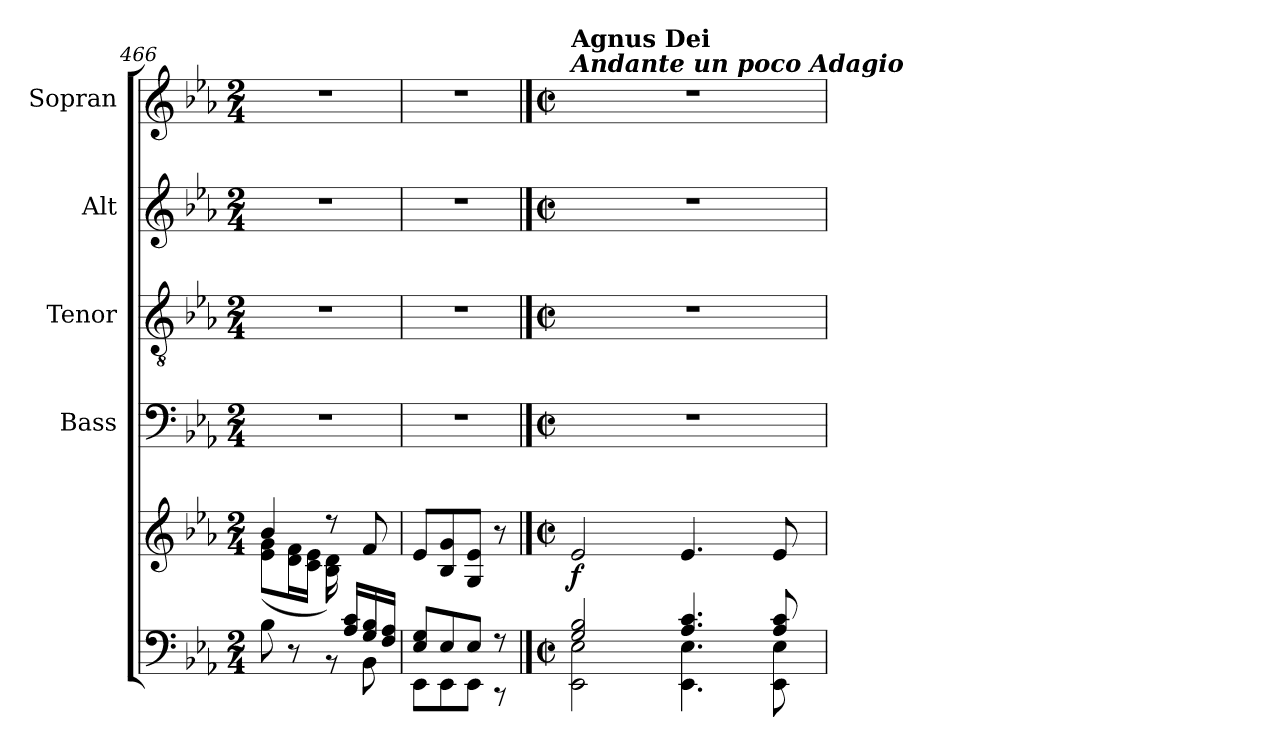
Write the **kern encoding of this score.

**kern	**kern	**dynam	**kern	**kern	**kern	**kern
*part5	*part5	*part5	*part4	*part3	*part2	*part1
*staff6	*staff5	*staff5/6	*staff4	*staff3	*staff2	*staff1
*	*	*	*I"Bass	*I"Tenor	*I"Alt	*I"Sopran
*	*	*	*I'B.	*I'T.	*I'A.	*I'S.
*clefF4	*clefG2	*	*clefF4	*clefGv2	*clefG2	*clefG2
*k[b-e-a-]	*k[b-e-a-]	*	*k[b-e-a-]	*k[b-e-a-]	*k[b-e-a-]	*k[b-e-a-]
*E-:	*E-:	*	*E-:	*E-:	*E-:	*E-:
*M2/4	*M2/4	*	*M2/4	*M2/4	*M2/4	*M2/4
=466	=466	=466	=466	=466	=466	=466
*^	*^	*	*	*	*	*
4ryy	8B-\	4b-/	(<8e-\ 8g\L	.	2r	2r	2r	2r
.	8r	.	16d\ 16f\L	.	.	.	.	.
.	.	.	16c\ 16e-\JJ	.	.	.	.	.
16ryy	8r	8r	16B-\ 16d\)	.	.	.	.	.
16A-/ 16c/LL	.	.	8.ryy	.	.	.	.	.
16G/ 16B-/	8BB-\	8f/	.	.	.	.	.	.
16F/ 16A-/JJ	.	.	.	.	.	.	.	.
*	*	*v	*v	*	*	*	*	*
=467	=467	=467	=467	=467	=467	=467	=467
8E-/ 8G/L	8EE-\L	8e-/L	.	2r	2r	2r	2r
8E-/	8EE-\	8B-/ 8g/	.	.	.	.	.
8E-/J	8EE-\J	8G/ 8e-/J	.	.	.	.	.
8r	8r	8r	.	.	.	.	.
!!LO:LB:g=z
==468	==468	==468	==468	==468	==468	==468	==468
*M2/2	*	*M2/2	*	*M2/2	*M2/2	*M2/2	*M2/2
*met(c|)	*	*met(c|)	*	*met(c|)	*met(c|)	*met(c|)	*met(c|)
!	!	!	!	!	!	!	!LO:TX:a:Bi:t=Andante un poco Adagio
!	!	!	!	!	!	!	!LO:TX:a:B:t=Agnus Dei
!	!	!	!LO:DY:b	!	!	!	!
2G/ 2B-/	2EE-\ 2E-\	2e-/	f	1r	1r	1r	1r
4.A-/ 4.c/	4.EE-\ 4.E-\	4.e-/	.	.	.	.	.
8A-/ 8c/	8EE-\ 8E-\	8e-/	.	.	.	.	.
*v	*v	*	*	*	*	*	*
=	=	=	=	=	=	=
*-	*-	*-	*-	*-	*-	*-
